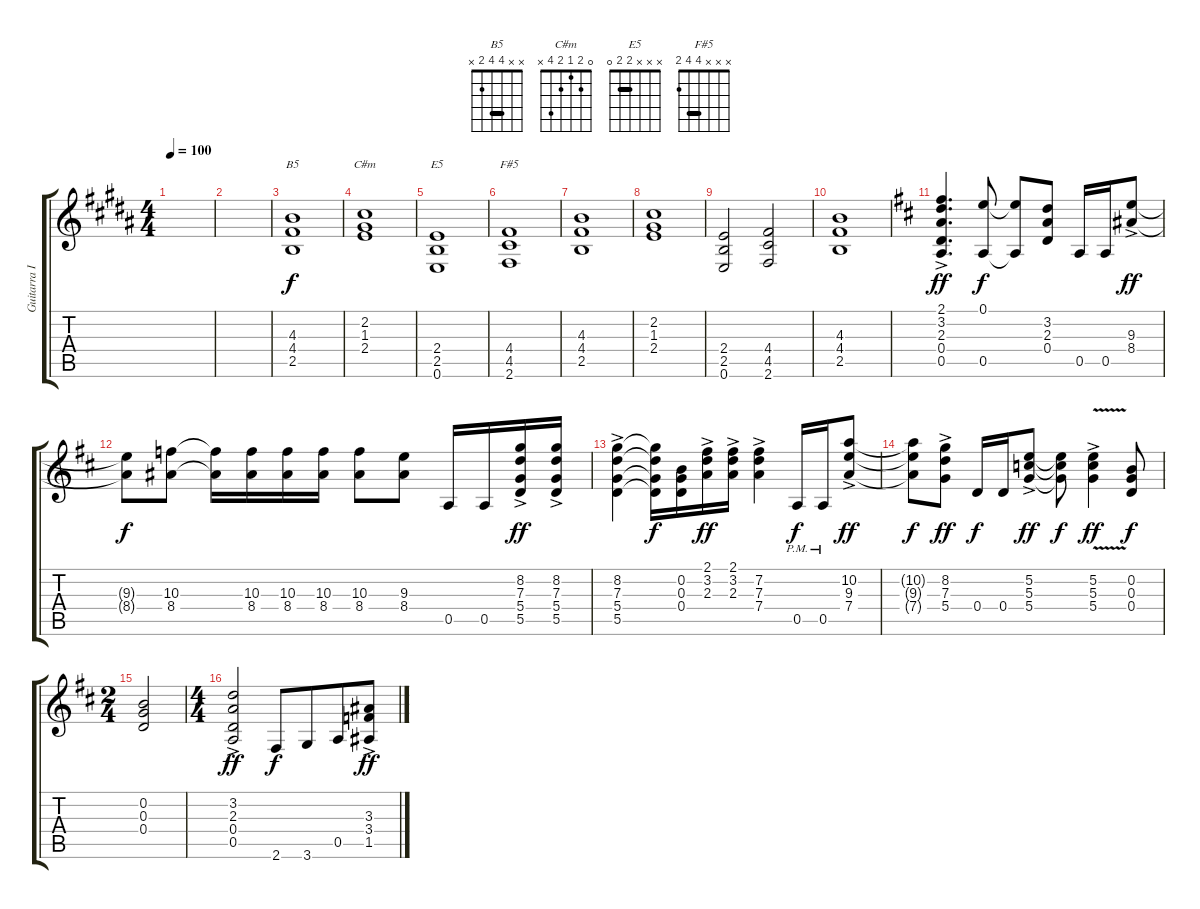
\track ("Guitarra II" "Guitarra I") {instrument distortionguitar}
\staff {score tabs}
\tuning (E4 B3 G3 D3 A2 E2) {hide}
\chord ("B5" x x 4 4 2 x) {barre 4}
\chord ("C#m" 0 2 1 2 4 x)
\chord ("E5" x x x 2 2 0) {barre 2}
\chord ("F#5" x x x 4 4 2) {barre 4}
\ts (4 4)
\tempo 100
\clef g2
\ks b
|
|
(4.3 4.4 2.5).1{ch "B5" volume 10} |
(2.2 1.3 2.4).1{ch "C#m"} |
(2.4 2.5 0.6).1{ch "E5"} |
(4.4 4.5 2.6).1{ch "F#5"} |
(4.3 4.4 2.5).1 |
(2.2 1.3 2.4).1 |
(2.4 2.5 0.6).2 (4.4 4.5 2.6).2 |
(4.3 4.4 2.5).1 |
\ks d
(2.1{ac} 3.2{ac} 2.3{ac} 0.4{ac} 0.5{ac}).4{d dy ff volume 14} (0.1 0.5).8{dy f} (0.1{t} 0.5{t}).8 (3.2 2.3 0.4).8 0.5.16 0.5.16 (9.3{ac} 8.4{ac}).8{dy ff} |
(9.3{t} 8.4{t}).8{dy f} (10.3 8.4).8 (10.3{t} 8.4{t}).16 (10.3 8.4).16 (10.3 8.4).16 (10.3 8.4).16 (10.3 8.4).8 (9.3 8.4).8 0.5.16 0.5.16 (8.2{ac} 7.3{ac} 5.4{ac} 5.5{ac}).16{dy ff} (8.2{ac} 7.3{ac} 5.4{ac} 5.5{ac}).16 |
(8.2{ac} 7.3{ac} 5.4 5.5{ac}).4 (8.2{t} 7.3{t} 5.4{t} 5.5{t}).16{dy f} (0.2 0.3 0.4).16 (2.1{ac} 3.2{ac} 2.3{ac}).16{dy ff} (2.1{ac} 3.2{ac} 2.3{ac}).16 (7.2{ac} 7.3{ac} 7.4{ac}).4 0.5{pm}.16{dy f} 0.5{pm}.16 (10.2{ac} 9.3{ac} 7.4{ac}).8{dy ff} |
(10.2{t} 9.3{t} 7.4{t}).8{dy f} (8.2{ac} 7.3{ac} 5.4{ac}).8{dy ff} 0.4.16{dy f} 0.4.16 (5.2{ac} 5.3{ac} 5.4{ac}).8{dy ff} (5.2{t} 5.3{t} 5.4{t}).8{dy f} (5.2{ac} 5.3{ac} 5.4{v ac}).4{dy ff} (0.2 0.3 0.4).8{dy f} |
\ts (2 4)
(0.2 0.3 0.4).2 |
\ts (4 4)
(3.2{ac} 2.3{ac} 0.4{ac} 0.5{ac}).2{dy ff} 2.6.8{dy f} 3.6.8{beam merge} 0.5.8 (3.3{ac} 3.4{ac} 1.5{ac}).8{dy ff}
